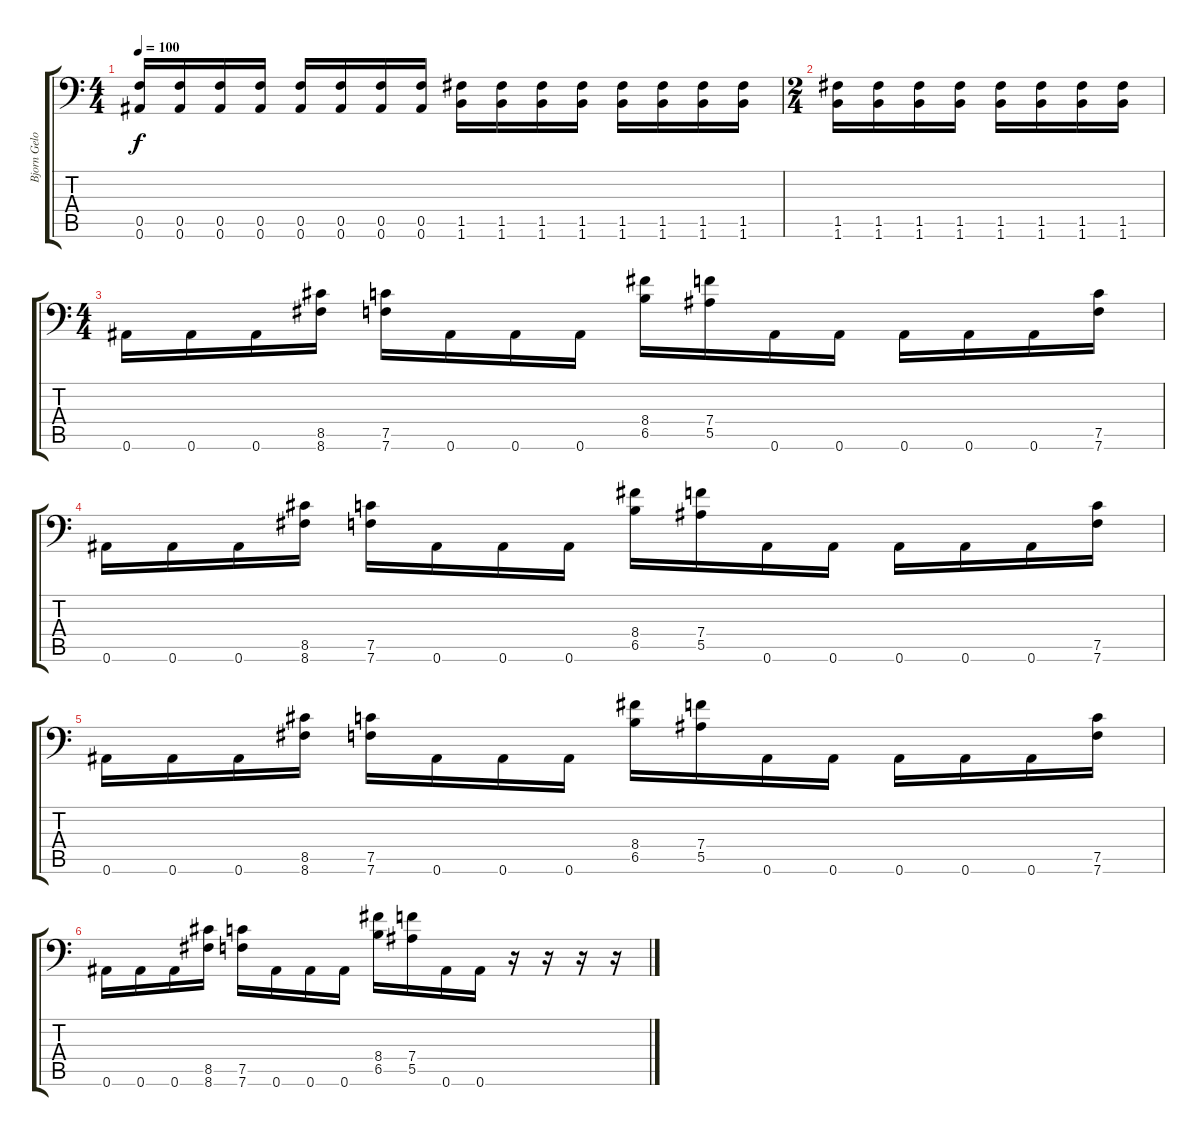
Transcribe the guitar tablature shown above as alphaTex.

\track ("Bjorn Gelotte" "Bjorn Gelo") {instrument distortionguitar}
\staff {score tabs}
\tuning (C4 G3 Eb3 Bb2 F2 Bb1) {hide}
\ts (4 4)
\tempo 100
\clef f4
\ks c
(0.5 0.6).16{dy f} (0.5 0.6).16 (0.5 0.6).16 (0.5 0.6).16 (0.5 0.6).16 (0.5 0.6).16 (0.5 0.6).16 (0.5 0.6).16 (1.5 1.6).16 (1.5 1.6).16 (1.5 1.6).16 (1.5 1.6).16 (1.5 1.6).16 (1.5 1.6).16 (1.5 1.6).16 (1.5 1.6).16 |
\ts (2 4)
(1.5 1.6).16 (1.5 1.6).16 (1.5 1.6).16 (1.5 1.6).16 (1.5 1.6).16 (1.5 1.6).16 (1.5 1.6).16 (1.5 1.6).16 |
\ts (4 4)
0.6.16 0.6.16 0.6.16 (8.5 8.6).16 (7.5 7.6).16 0.6.16 0.6.16 0.6.16 (8.4 6.5).16 (7.4 5.5).16 0.6.16 0.6.16 0.6.16 0.6.16 0.6.16 (7.5 7.6).16 |
0.6.16 0.6.16 0.6.16 (8.5 8.6).16 (7.5 7.6).16 0.6.16 0.6.16 0.6.16 (8.4 6.5).16 (7.4 5.5).16 0.6.16 0.6.16 0.6.16 0.6.16 0.6.16 (7.5 7.6).16 |
0.6.16 0.6.16 0.6.16 (8.5 8.6).16 (7.5 7.6).16 0.6.16 0.6.16 0.6.16 (8.4 6.5).16 (7.4 5.5).16 0.6.16 0.6.16 0.6.16 0.6.16 0.6.16 (7.5 7.6).16 |
0.6.16 0.6.16 0.6.16 (8.5 8.6).16 (7.5 7.6).16 0.6.16 0.6.16 0.6.16 (8.4 6.5).16 (7.4 5.5).16 0.6.16 0.6.16 r.16 r.16 r.16 r.16
